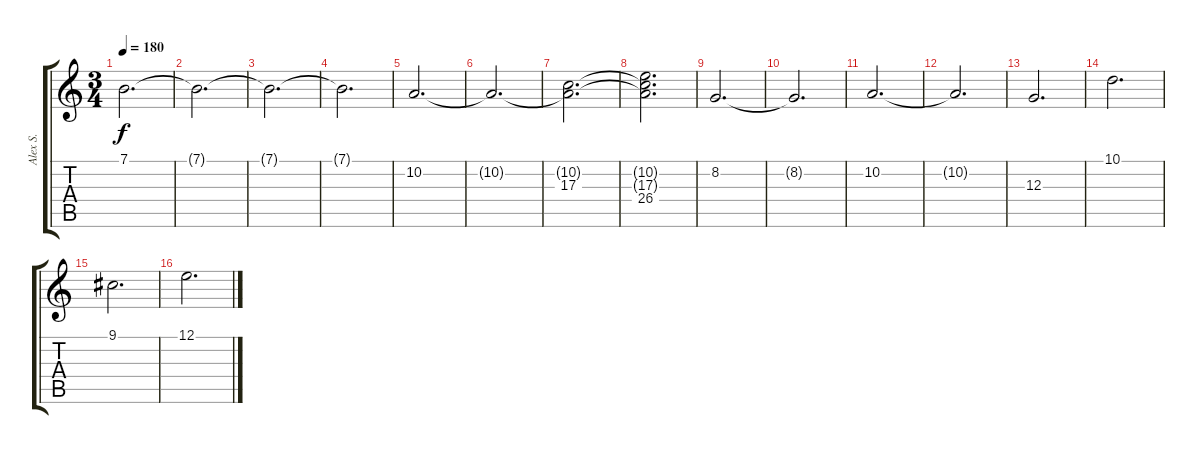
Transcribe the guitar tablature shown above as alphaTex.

\track ("Alex S." "Alex S.") {instrument violin}
\staff {score tabs}
\tuning (E4 B3 G3 D3 A2 E2) {hide}
\ts (3 4)
\tempo 180
\clef g2
\ks c
7.1.2{d dy f} |
7.1{t}.2{d} |
7.1{t}.2{d} |
7.1{t}.2{d} |
10.2.2{d} |
10.2{t}.2{d} |
(10.2{t} 17.3).2{d} |
(10.2{t} 17.3{t} 26.4).2{d} |
8.2.2{d} |
8.2{t}.2{d} |
10.2.2{d} |
10.2{t}.2{d} |
12.3.2{d} |
10.1.2{d} |
9.1.2{d} |
12.1.2{d}
